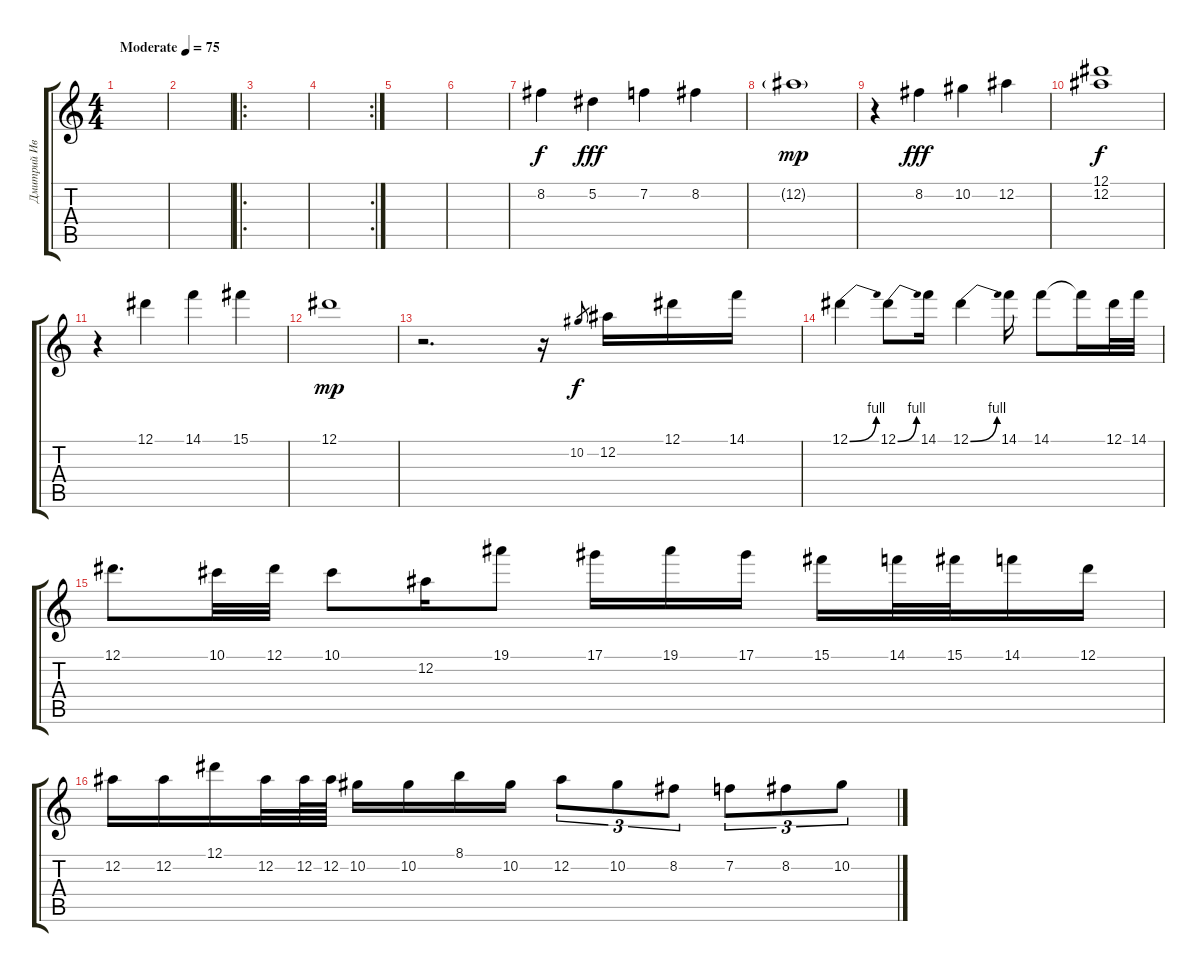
\track ("Дмитрий Иванов (лев-я рука)" "Дмитрий Ив") {instrument overdrivenguitar}
\staff {score tabs}
\tuning (Eb4 Bb3 Gb3 Db3 Ab2 Eb2) {hide}
\ts (4 4)
\tempo (75 "Moderate")
\clef g2
\ks c
|
|
\ro
|
\rc 2
|
|
|
8.2.4{instrument trombone} 5.2.4{dy fff} 7.2.4 8.2.4 |
12.2{g}.1{dy mp} |
r.4 8.2.4{dy fff} 10.2.4 12.2.4 |
(12.1 12.2).1{dy f} |
r.4 12.1.4 14.1.4 15.1.4 |
12.1.1{dy mp} |
r.2{d volume 15 instrument overdrivenguitar} r.16 10.2.8{gr dy f} 12.2.16 12.1.16 14.1.16 |
12.1{be (bend 0 0 60 4)}.4 12.1{be (bend 0 0 60 4)}.8 14.1.16 12.1{be (bend 0 0 60 4)}.4 14.1.16 14.1.8 14.1{t}.16 12.1.32 14.1.32 |
12.1.8{d} 10.1.32 12.1.32 10.1.8 12.2.16 19.1.8 17.1.16 19.1.16 17.1.16 15.1.16 14.1.32 15.1.32 14.1.16 12.1.16 |
12.2.16 12.2.16 12.1.16 12.2.32 12.2.64 12.2.64 10.2.16 10.2.16 8.1.16 10.2.16 12.2.8{tu (3 2)} 10.2.8{tu (3 2)} 8.2.8{tu (3 2)} 7.2.8{tu (3 2)} 8.2.8{tu (3 2)} 10.2.8{tu (3 2)}
